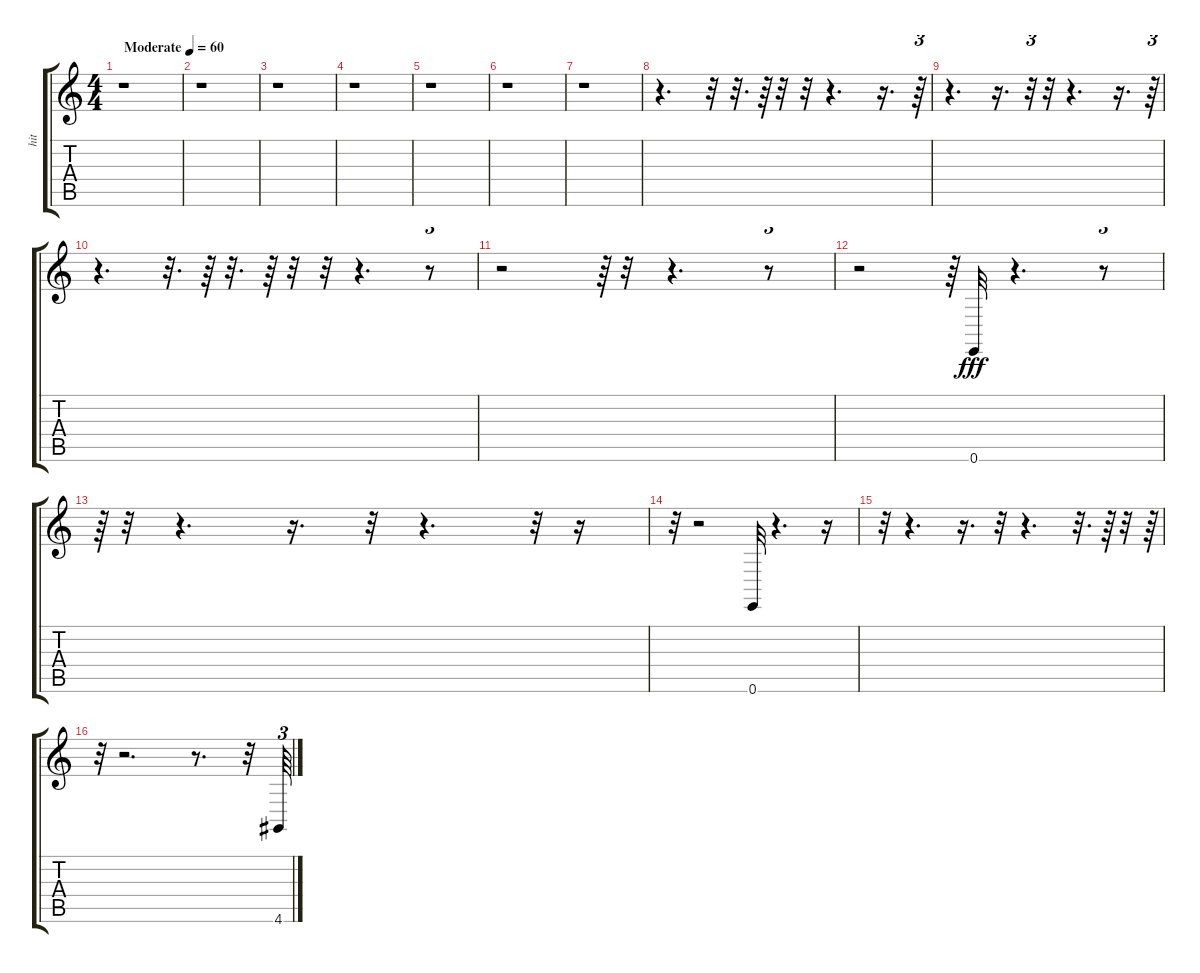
\track ("hit     " "hit     ") {instrument timpani}
\staff {score tabs}
\tuning (E4 B3 G3 D3 A2 E2) {hide}
\ts (4 4)
\tempo (60 "Moderate")
\clef g2
\ks c
r.1{dy fff instrument timpani} |
r.1 |
r.1 |
r.1 |
r.1 |
r.1 |
r.1 |
r.4{d} r.32 r.32{d} r.64 r.32 r.32 r.4{d} r.16{d} r.64{tu (3 2)} |
r.4{d} r.16{d} r.32{tu (3 2)} r.32 r.4{d} r.16{d} r.64{tu (3 2)} |
r.4{d} r.32{d} r.64 r.32{d} r.64 r.32 r.32 r.4{d} r.8{tu (3 2)} |
r.2 r.64{tu (3 2)} r.32 r.4{d} r.8{tu (3 2)} |
r.2 r.64{tu (3 2)} 0.6.32 r.4{d} r.8{tu (3 2)} |
r.64{tu (3 2)} r.32 r.4{d} r.16{d} r.32 r.4{d} r.32{tu (3 2)} r.16 |
r.32 r.2 0.6.32 r.4{d} r.16 |
r.32 r.4{d} r.16{d} r.32 r.4{d} r.32{d} r.64 r.32 r.64{tu (3 2)} |
r.32{tu (3 2)} r.2{d} r.8{d} r.32 4.6.64{tu (3 2)}
